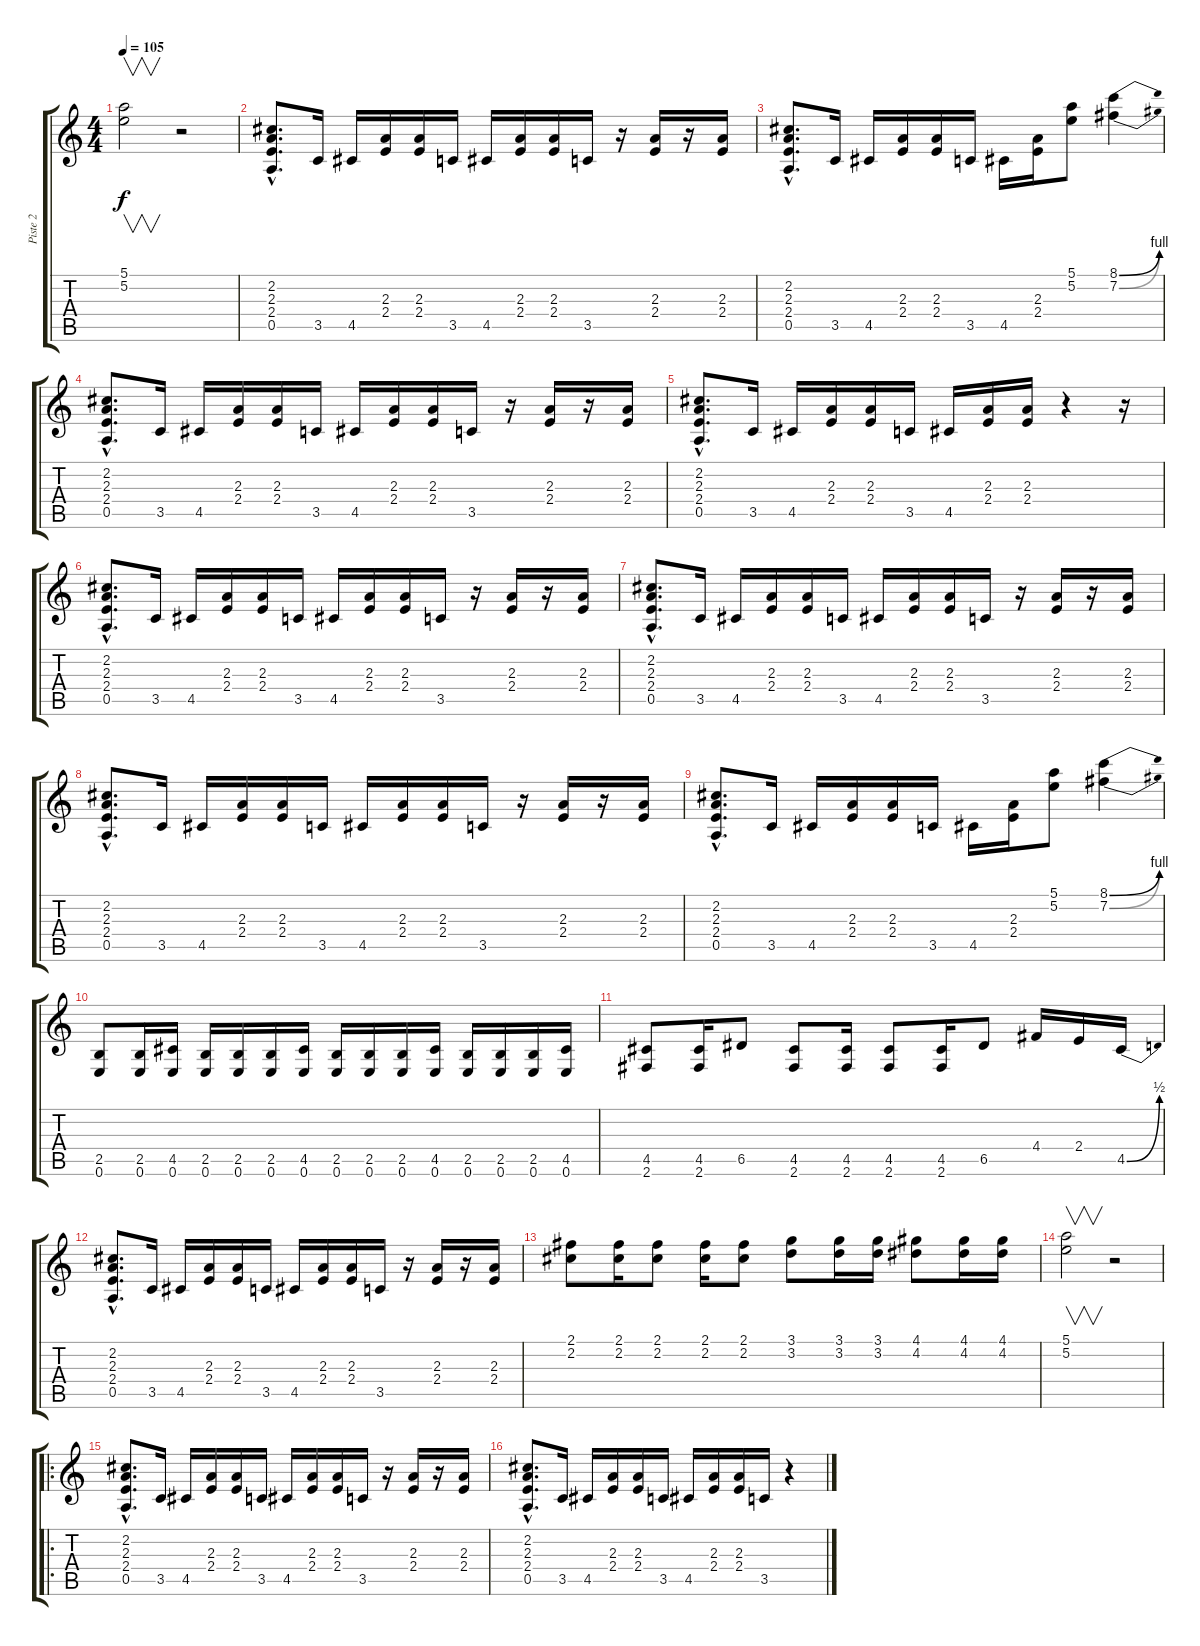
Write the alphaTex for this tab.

\track ("Piste 2" "Piste 2") {instrument distortionguitar}
\staff {score tabs}
\tuning (E4 B3 G3 D3 A2 E2) {hide}
\ts (4 4)
\tempo 105
\clef g2
\ks c
(5.1 5.2).2{v dy f} r.2 |
(2.2{hac} 2.3{hac} 2.4{hac} 0.5{hac}).8{d} 3.5.16 4.5.16 (2.3 2.4).16 (2.3 2.4).16 3.5.16 4.5.16 (2.3 2.4).16 (2.3 2.4).16 3.5.16 r.16 (2.3 2.4).16 r.16 (2.3 2.4).16 |
(2.2{hac} 2.3{hac} 2.4{hac} 0.5{hac}).8{d} 3.5.16 4.5.16 (2.3 2.4).16 (2.3 2.4).16 3.5.16 4.5.16 (2.3 2.4).16 (5.1 5.2).8 (8.1{be (bend 0 0 60 4)} 7.2{be (bend 0 0 60 4)}).4 |
(2.2{hac} 2.3{hac} 2.4{hac} 0.5{hac}).8{d} 3.5.16 4.5.16 (2.3 2.4).16 (2.3 2.4).16 3.5.16 4.5.16 (2.3 2.4).16 (2.3 2.4).16 3.5.16 r.16 (2.3 2.4).16 r.16 (2.3 2.4).16 |
(2.2{hac} 2.3{hac} 2.4{hac} 0.5{hac}).8{d} 3.5.16 4.5.16 (2.3 2.4).16 (2.3 2.4).16 3.5.16 4.5.16 (2.3 2.4).16 (2.3 2.4).16 r.4 r.16 |
(2.2{hac} 2.3{hac} 2.4{hac} 0.5{hac}).8{d} 3.5.16 4.5.16 (2.3 2.4).16 (2.3 2.4).16 3.5.16 4.5.16 (2.3 2.4).16 (2.3 2.4).16 3.5.16 r.16 (2.3 2.4).16 r.16 (2.3 2.4).16 |
(2.2{hac} 2.3{hac} 2.4{hac} 0.5{hac}).8{d} 3.5.16 4.5.16 (2.3 2.4).16 (2.3 2.4).16 3.5.16 4.5.16 (2.3 2.4).16 (2.3 2.4).16 3.5.16 r.16 (2.3 2.4).16 r.16 (2.3 2.4).16 |
(2.2{hac} 2.3{hac} 2.4{hac} 0.5{hac}).8{d} 3.5.16 4.5.16 (2.3 2.4).16 (2.3 2.4).16 3.5.16 4.5.16 (2.3 2.4).16 (2.3 2.4).16 3.5.16 r.16 (2.3 2.4).16 r.16 (2.3 2.4).16 |
(2.2{hac} 2.3{hac} 2.4{hac} 0.5{hac}).8{d} 3.5.16 4.5.16 (2.3 2.4).16 (2.3 2.4).16 3.5.16 4.5.16 (2.3 2.4).16 (5.1 5.2).8 (8.1{be (bend 0 0 60 4)} 7.2{be (bend 0 0 60 4)}).4 |
(2.5 0.6).8 (2.5 0.6).16 (4.5 0.6).16 (2.5 0.6).16 (2.5 0.6).16 (2.5 0.6).16 (4.5 0.6).16 (2.5 0.6).16 (2.5 0.6).16 (2.5 0.6).16 (4.5 0.6).16 (2.5 0.6).16 (2.5 0.6).16 (2.5 0.6).16 (4.5 0.6).16 |
(4.5 2.6).8 (4.5 2.6).16 6.5.8 (4.5 2.6).8 (4.5 2.6).16 (4.5 2.6).8 (4.5 2.6).16 6.5.8 4.4.16 2.4.16 4.5{be (bend 0 0 60 2)}.16 |
(2.2{hac} 2.3{hac} 2.4{hac} 0.5{hac}).8{d} 3.5.16 4.5.16 (2.3 2.4).16 (2.3 2.4).16 3.5.16 4.5.16 (2.3 2.4).16 (2.3 2.4).16 3.5.16 r.16 (2.3 2.4).16 r.16 (2.3 2.4).16 |
(2.1 2.2).8 (2.1 2.2).16 (2.1 2.2).8 (2.1 2.2).16 (2.1 2.2).8 (3.1 3.2).8 (3.1 3.2).16 (3.1 3.2).16 (4.1 4.2).8 (4.1 4.2).16 (4.1 4.2).16 |
(5.1 5.2).2{v} r.2 |
\ro
(2.2{hac} 2.3{hac} 2.4{hac} 0.5{hac}).8{d} 3.5.16 4.5.16 (2.3 2.4).16 (2.3 2.4).16 3.5.16 4.5.16 (2.3 2.4).16 (2.3 2.4).16 3.5.16 r.16 (2.3 2.4).16 r.16 (2.3 2.4).16 |
(2.2{hac} 2.3{hac} 2.4{hac} 0.5{hac}).8{d} 3.5.16 4.5.16 (2.3 2.4).16 (2.3 2.4).16 3.5.16 4.5.16 (2.3 2.4).16 (2.3 2.4).16 3.5.16 r.4
